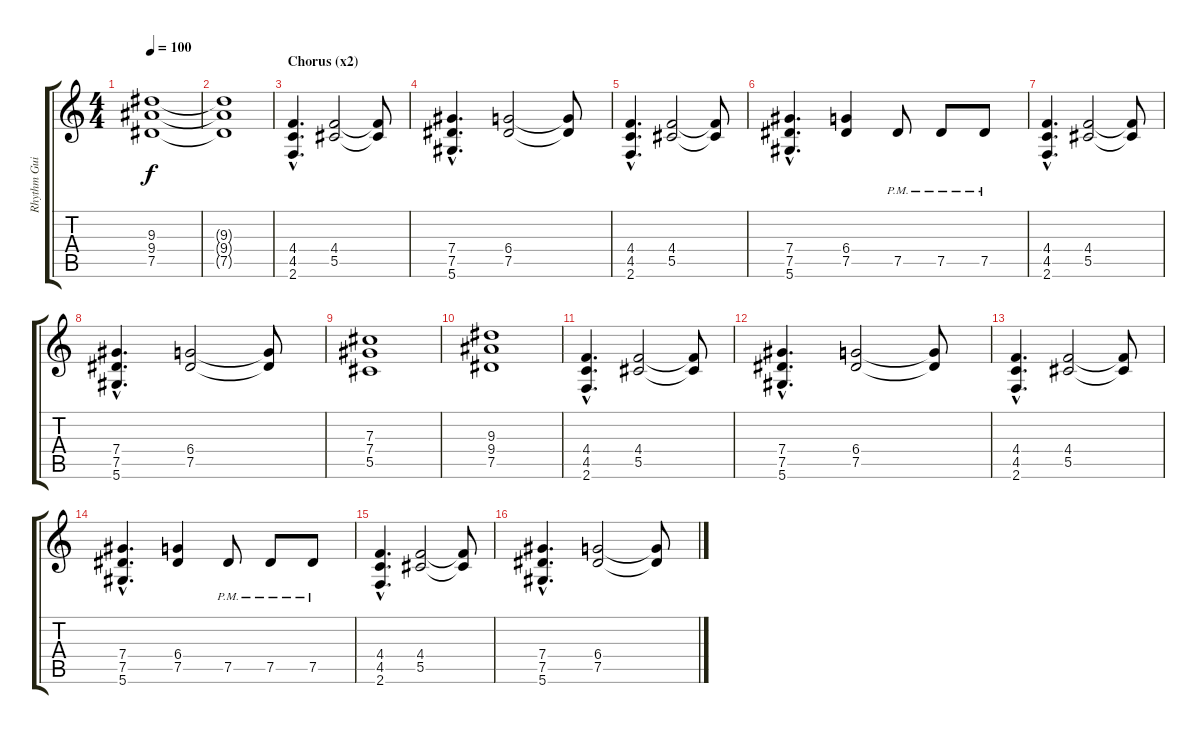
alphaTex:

\track ("Rhythm Guitar" "Rhythm Gui") {instrument distortionguitar}
\staff {score tabs}
\tuning (Eb4 Bb3 Gb3 Db3 Ab2 Eb2) {hide}
\ts (4 4)
\tempo 100
\clef g2
\ks c
(9.3 9.4 7.5).1{dy f} |
(9.3{t} 9.4{t} 7.5{t}).1 |
\section ("" "Chorus (x2)")
(4.4{hac} 4.5{hac} 2.6{hac}).4{d} (4.4 5.5).2 (4.4{t} 5.5{t}).8 |
(7.4{hac} 7.5{hac} 5.6{hac}).4{d} (6.4 7.5).2 (6.4{t} 7.5{t}).8 |
(4.4{hac} 4.5{hac} 2.6{hac}).4{d} (4.4 5.5).2 (4.4{t} 5.5{t}).8 |
(7.4{hac} 7.5{hac} 5.6{hac}).4{d} (6.4 7.5).4 7.5{pm}.8 7.5{pm}.8 7.5{pm}.8 |
(4.4{hac} 4.5{hac} 2.6{hac}).4{d} (4.4 5.5).2 (4.4{t} 5.5{t}).8 |
(7.4{hac} 7.5{hac} 5.6{hac}).4{d} (6.4 7.5).2 (6.4{t} 7.5{t}).8 |
(7.3 7.4 5.5).1 |
(9.3 9.4 7.5).1 |
(4.4{hac} 4.5{hac} 2.6{hac}).4{d} (4.4 5.5).2 (4.4{t} 5.5{t}).8 |
(7.4{hac} 7.5{hac} 5.6{hac}).4{d} (6.4 7.5).2 (6.4{t} 7.5{t}).8 |
(4.4{hac} 4.5{hac} 2.6{hac}).4{d} (4.4 5.5).2 (4.4{t} 5.5{t}).8 |
(7.4{hac} 7.5{hac} 5.6{hac}).4{d} (6.4 7.5).4 7.5{pm}.8 7.5{pm}.8 7.5{pm}.8 |
(4.4{hac} 4.5{hac} 2.6{hac}).4{d} (4.4 5.5).2 (4.4{t} 5.5{t}).8 |
(7.4{hac} 7.5{hac} 5.6{hac}).4{d} (6.4 7.5).2 (6.4{t} 7.5{t}).8
